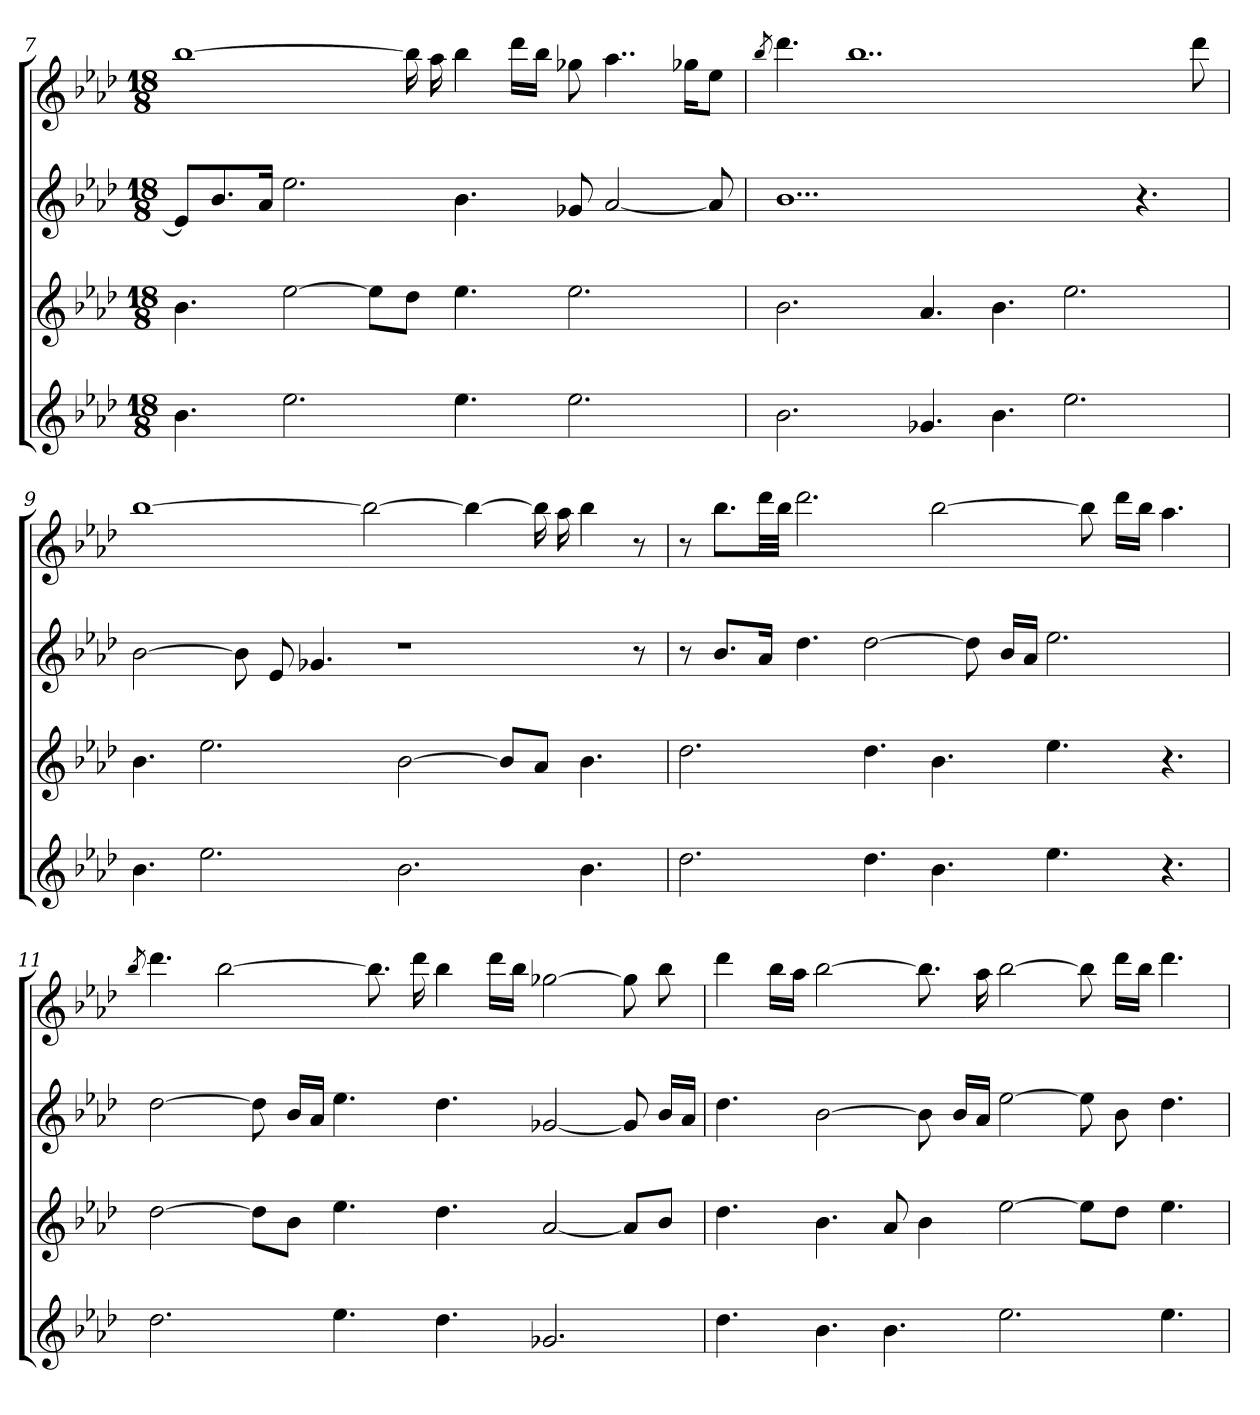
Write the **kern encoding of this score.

**kern	**kern	**kern	**kern
*part4	*part3	*part2	*part1
*staff4	*staff3	*staff2	*staff1
*clefG2	*clefG2	*clefG2	*clefG2
*k[b-e-a-d-]	*k[b-e-a-d-]	*k[b-e-a-d-]	*k[b-e-a-d-]
*M18/8	*M18/8	*M18/8	*M18/8
=7	=7	=7	=7
4.b-	4.b-	8e-/L]	[1bb-
.	.	8.b-/	.
.	.	16a-/Jk	.
2.ee-	[2ee-	2.ee-	.
.	8ee-\L]	.	.
.	8dd-\J	.	16bb-]
.	.	.	16aa-
4.ee-	4.ee-	4.b-	4bb-
.	.	.	16ddd-\LL
.	.	.	16bb-\JJ
2.ee-	2.ee-	8g-X	8gg-X
.	.	[2a-	4..aa-
.	.	.	16gg-X\KL
.	.	8a-]	8ee-\J
=8	=8	=8	=8
.	.	.	8qbb-
2.b-	2.b-	1...b-	4.ddd-
.	.	.	1..bb-
4.g-X	4.a-	.	.
4.b-	4.b-	.	.
2.ee-	2.ee-	.	.
.	.	4.r	.
.	.	.	8ddd-
=9	=9	=9	=9
4.b-	4.b-	[2b-	[1bb-
2.ee-	2.ee-	.	.
.	.	8b-]	.
.	.	8e-	.
.	.	4.g-X	.
.	.	.	2bb-_
2.b-	[2b-	1r	.
.	.	.	4bb-_
.	8b-/L]	.	.
.	8a-/J	.	16bb-]
.	.	.	16aa-
4.b-	4.b-	.	4bb-
.	.	8r	8r
=10	=10	=10	=10
2.dd-	2.dd-	8r	8r
.	.	8.b-/L	8.bb-\L
.	.	16a-/Jk	32ddd-\LL
.	.	.	32bb-\JJJ
.	.	4.dd-	2.ddd-
4.dd-	4.dd-	[2dd-	.
4.b-	4.b-	.	[2bb-
.	.	8dd-]	.
.	.	16b-/LL	.
.	.	16a-/JJ	.
4.ee-	4.ee-	2.ee-	.
.	.	.	8bb-]
.	.	.	16ddd-\LL
.	.	.	16bb-\JJ
4.r	4.r	.	4.aa-
=11	=11	=11	=11
.	.	.	8qbb-
2.dd-	[2dd-	[2dd-	4.ddd-
.	.	.	[2bb-
.	8dd-\L]	8dd-]	.
.	8b-\J	16b-/LL	.
.	.	16a-/JJ	.
4.ee-	4.ee-	4.ee-	.
.	.	.	8.bb-]
.	.	.	16ddd-
4.dd-	4.dd-	4.dd-	4bb-
.	.	.	16ddd-\LL
.	.	.	16bb-\JJ
2.g-X	[2a-	[2g-X	[2gg-X
.	8a-/L]	8g-]	8gg-]
.	8b-/J	16b-/LL	8bb-
.	.	16a-/JJ	.
=12	=12	=12	=12
4.dd-	4.dd-	4.dd-	4ddd-
.	.	.	16bb-\LL
.	.	.	16aa-\JJ
4.b-	4.b-	[2b-	[2bb-
4.b-	8a-	.	.
.	4b-	8b-]	8.bb-]
.	.	16b-/LL	.
.	.	16a-/JJ	16aa-
2.ee-	[2ee-	[2ee-	[2bb-
.	8ee-\L]	8ee-]	8bb-]
.	8dd-\J	8b-	16ddd-\LL
.	.	.	16bb-\JJ
4.ee-	4.ee-	4.dd-	4.ddd-
=	=	=	=
*-	*-	*-	*-
